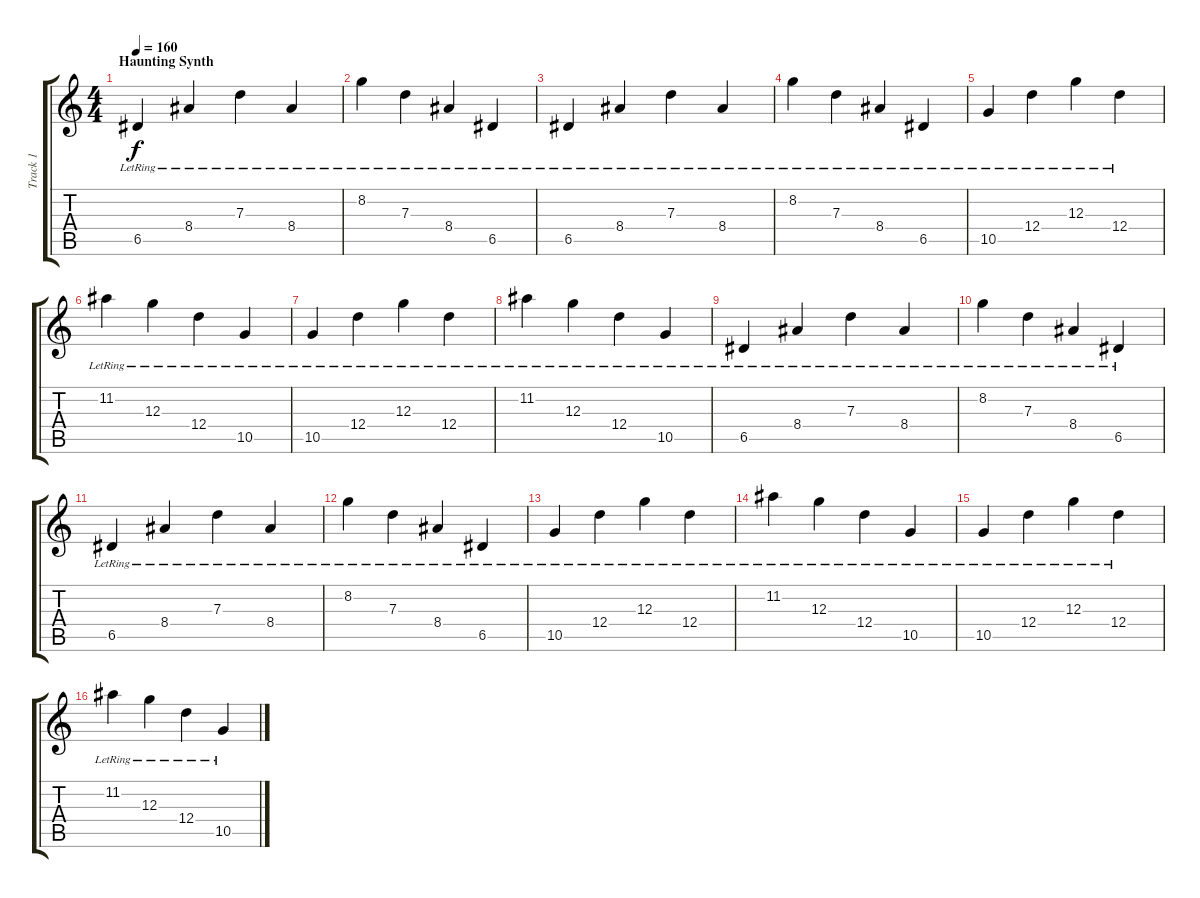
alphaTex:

\track ("Track 1" "Track 1") {instrument electricguitarjazz}
\staff {score tabs}
\tuning (E4 B3 G3 D3 A2 E2) {hide}
\ts (4 4)
\section ("" "Haunting Synth")
\tempo 160
\clef g2
\ks c
6.5{lr}.4{dy f} 8.4{lr}.4 7.3{lr}.4 8.4{lr}.4 |
8.2{lr}.4 7.3{lr}.4 8.4{lr}.4 6.5{lr}.4 |
6.5{lr}.4 8.4{lr}.4 7.3{lr}.4 8.4{lr}.4 |
8.2{lr}.4 7.3{lr}.4 8.4{lr}.4 6.5{lr}.4 |
10.5{lr}.4 12.4{lr}.4 12.3{lr}.4 12.4{lr}.4 |
11.2{lr}.4 12.3{lr}.4 12.4{lr}.4 10.5{lr}.4 |
10.5{lr}.4 12.4{lr}.4 12.3{lr}.4 12.4{lr}.4 |
11.2{lr}.4 12.3{lr}.4 12.4{lr}.4 10.5{lr}.4 |
6.5{lr}.4 8.4{lr}.4 7.3{lr}.4 8.4{lr}.4 |
8.2{lr}.4 7.3{lr}.4 8.4{lr}.4 6.5{lr}.4 |
6.5{lr}.4 8.4{lr}.4 7.3{lr}.4 8.4{lr}.4 |
8.2{lr}.4 7.3{lr}.4 8.4{lr}.4 6.5{lr}.4 |
10.5{lr}.4 12.4{lr}.4 12.3{lr}.4 12.4{lr}.4 |
11.2{lr}.4 12.3{lr}.4 12.4{lr}.4 10.5{lr}.4 |
10.5{lr}.4 12.4{lr}.4 12.3{lr}.4 12.4{lr}.4 |
11.2{lr}.4 12.3{lr}.4 12.4{lr}.4 10.5{lr}.4
